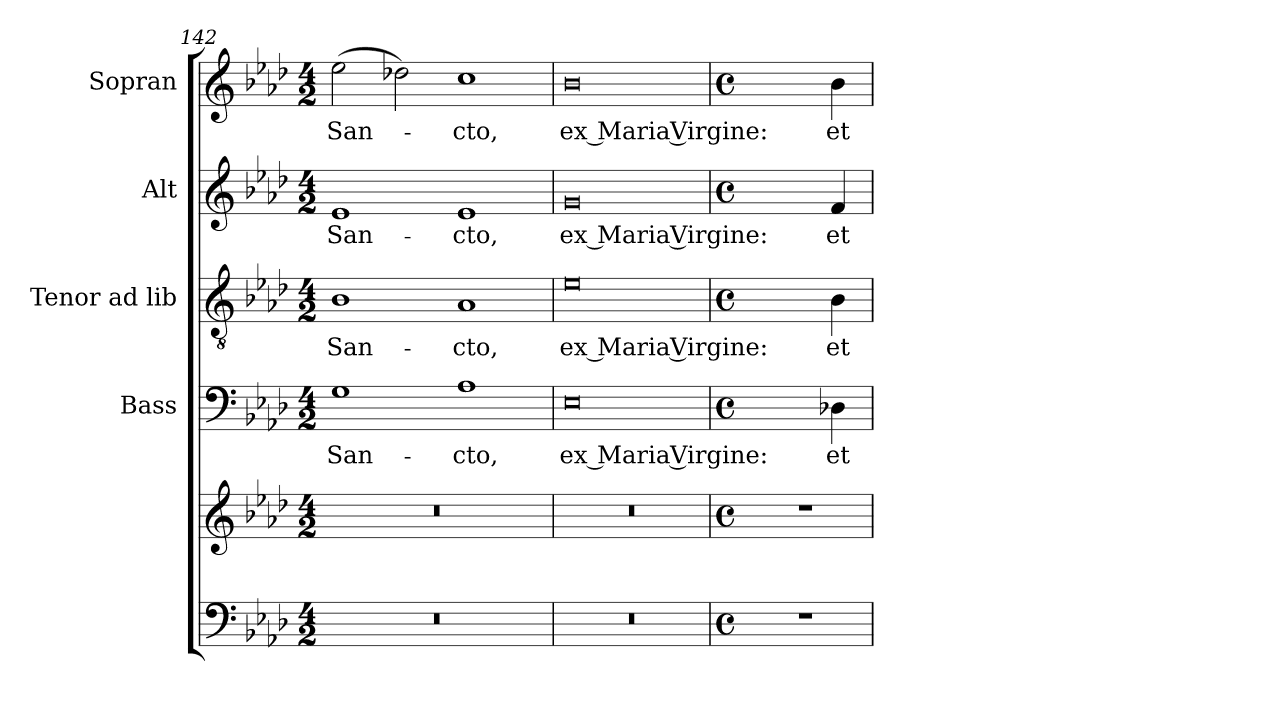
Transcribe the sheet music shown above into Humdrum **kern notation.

**kern	**kern	**kern	**text	**kern	**text	**kern	**text	**kern	**text
*part5	*part5	*part4	*part4	*part3	*part3	*part2	*part2	*part1	*part1
*staff6	*staff5	*staff4	*staff4	*staff3	*staff3	*staff2	*staff2	*staff1	*staff1
*	*	*I"Bass	*	*I"Tenor ad lib	*	*I"Alt	*	*I"Sopran	*
*	*	*I'B	*	*I'T	*	*I'A	*	*I'S	*
*clefF4	*clefG2	*clefF4	*	*clefGv2	*	*clefG2	*	*clefG2	*
*k[b-e-a-d-]	*k[b-e-a-d-]	*k[b-e-a-d-]	*	*k[b-e-a-d-]	*	*k[b-e-a-d-]	*	*k[b-e-a-d-]	*
*A-:	*A-:	*A-:	*	*A-:	*	*A-:	*	*A-:	*
*M4/2	*M4/2	*M4/2	*	*M4/2	*	*M4/2	*	*M4/2	*
=142	=142	=142	=142	=142	=142	=142	=142	=142	=142
!	!	!	!LO:LY:b	!	!LO:LY:b	!	!LO:LY:b	!	!LO:LY:b
0r	0r	1G	San-	1B-	San-	1e-	San-	(>2ee-\	San-
.	.	.	.	.	.	.	.	2dd-X\)	.
!	!	!	!LO:LY:b	!	!LO:LY:b	!	!LO:LY:b	!	!LO:LY:b
.	.	1A-	-cto,	1A-	-cto,	1e-	-cto,	1cc	-cto,
=143	=143	=143	=143	=143	=143	=143	=143	=143	=143
!	!	!	!LO:LY:b	!	!LO:LY:b	!	!LO:LY:b	!	!LO:LY:b
0r	0r	0E-	ex Maria Virgine:	0e-	ex Maria Virgine:	0g	ex Maria Virgine:	0b-	ex Maria Virgine:
=144	=144	=144	=144	=144	=144	=144	=144	=144	=144
*M4/4	*M4/4	*M4/4	*	*M4/4	*	*M4/4	*	*M4/4	*
*met(c)	*met(c)	*met(c)	*	*met(c)	*	*met(c)	*	*met(c)	*
1r	1r	2.ryy	.	2.ryy	.	2.ryy	.	2.ee-\yy	.
!	!	!	!LO:LY:b	!	!LO:LY:b	!	!LO:LY:b	!	!LO:LY:b
.	.	4D-X\	et	4B-\	et	4f/	et	4b-\	et
=	=	=	=	=	=	=	=	=	=
*-	*-	*-	*-	*-	*-	*-	*-	*-	*-
